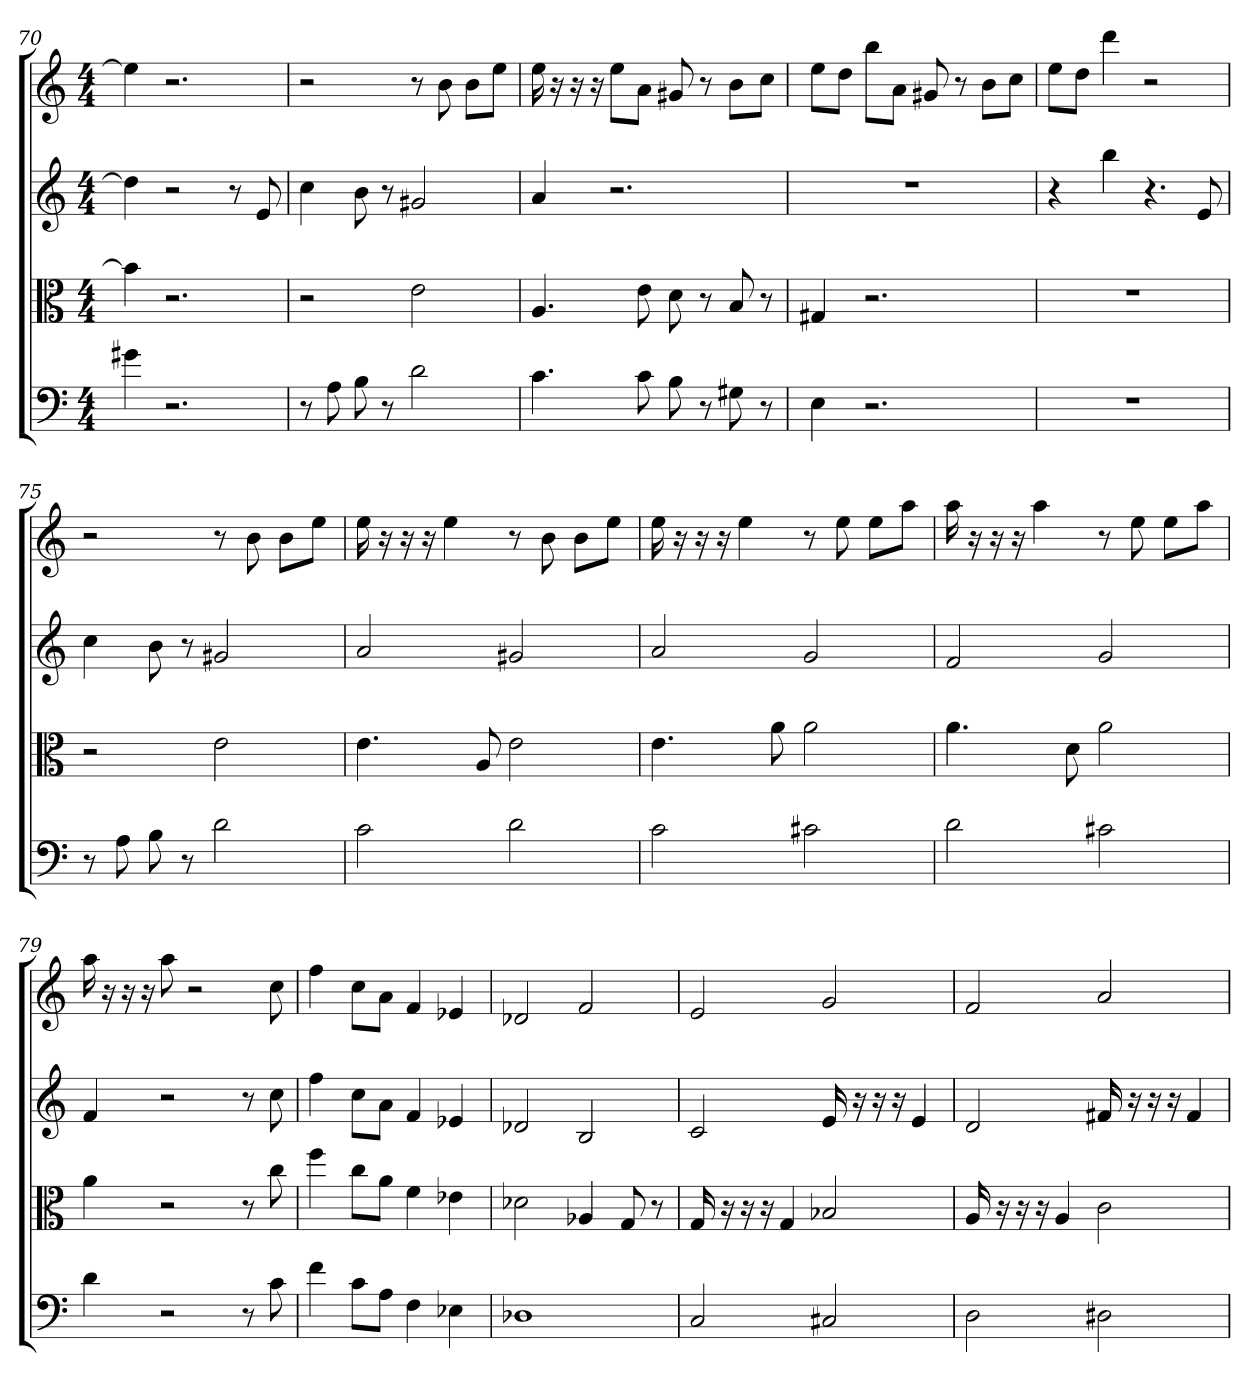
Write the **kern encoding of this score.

**kern	**kern	**kern	**kern
*part4	*part3	*part2	*part1
*staff4	*staff3	*staff2	*staff1
*clefF4	*clefC3	*clefG2	*clefG2
*k[]	*k[]	*k[]	*k[]
*a:	*a:	*a:	*a:
*M4/4	*M4/4	*M4/4	*M4/4
=70	=70	=70	=70
4g#X	4b]	4dd]	4ee]
2.r	2.r	2r	2.r
.	.	8r	.
.	.	8e	.
=71	=71	=71	=71
8r	2r	4cc	2r
8A	.	.	.
8B	.	8b	.
8r	.	8r	.
2d	2e	2g#X	8r
.	.	.	8b
.	.	.	8b\L
.	.	.	8ee\J
=72	=72	=72	=72
4.c	4.A	4a	16ee
.	.	.	16r
.	.	.	16r
.	.	.	16r
.	.	2.r	8ee\L
8c	8e	.	8a\J
8B	8d	.	8g#X
8r	8r	.	8r
8G#X	8B	.	8b\L
8r	8r	.	8cc\J
=73	=73	=73	=73
4E	4G#X	1r	8ee\L
.	.	.	8dd\J
2.r	2.r	.	8bb\L
.	.	.	8a\J
.	.	.	8g#X
.	.	.	8r
.	.	.	8b\L
.	.	.	8cc\J
=74	=74	=74	=74
1r	1r	4r	8ee\L
.	.	.	8dd\J
.	.	4bb	4ddd
.	.	4.r	2r
.	.	8e	.
=75	=75	=75	=75
8r	2r	4cc	2r
8A	.	.	.
8B	.	8b	.
8r	.	8r	.
2d	2e	2g#X	8r
.	.	.	8b
.	.	.	8b\L
.	.	.	8ee\J
=76	=76	=76	=76
2c	4.e	2a	16ee
.	.	.	16r
.	.	.	16r
.	.	.	16r
.	.	.	4ee
.	8A	.	.
2d	2e	2g#X	8r
.	.	.	8b
.	.	.	8b\L
.	.	.	8ee\J
=77	=77	=77	=77
2c	4.e	2a	16ee
.	.	.	16r
.	.	.	16r
.	.	.	16r
.	.	.	4ee
.	8a	.	.
2c#X	2a	2g	8r
.	.	.	8ee
.	.	.	8ee\L
.	.	.	8aa\J
=78	=78	=78	=78
2d	4.a	2f	16aa
.	.	.	16r
.	.	.	16r
.	.	.	16r
.	.	.	4aa
.	8d	.	.
2c#X	2a	2g	8r
.	.	.	8ee
.	.	.	8ee\L
.	.	.	8aa\J
=79	=79	=79	=79
4d	4a	4f	16aa
.	.	.	16r
.	.	.	16r
.	.	.	16r
2r	2r	2r	8aa
.	.	.	2r
8r	8r	8r	.
8c	8cc	8cc	8cc
=80	=80	=80	=80
4f	4ff	4ff	4ff
8c\L	8cc\L	8cc\L	8cc\L
8A\J	8a\J	8a\J	8a\J
4F	4f	4f	4f
4E-X	4e-X	4e-X	4e-X
=81	=81	=81	=81
1D-X	2d-X	2d-X	2d-X
.	4A-X	2B	2f
.	8G	.	.
.	8r	.	.
=82	=82	=82	=82
2C	16G	2c	2e
.	16r	.	.
.	16r	.	.
.	16r	.	.
.	4G	.	.
2C#X	2B-X	16e	2g
.	.	16r	.
.	.	16r	.
.	.	16r	.
.	.	4e	.
=83	=83	=83	=83
2D	16A	2d	2f
.	16r	.	.
.	16r	.	.
.	16r	.	.
.	4A	.	.
2D#X	2c	16f#X	2a
.	.	16r	.
.	.	16r	.
.	.	16r	.
.	.	4f#	.
=	=	=	=
*-	*-	*-	*-
